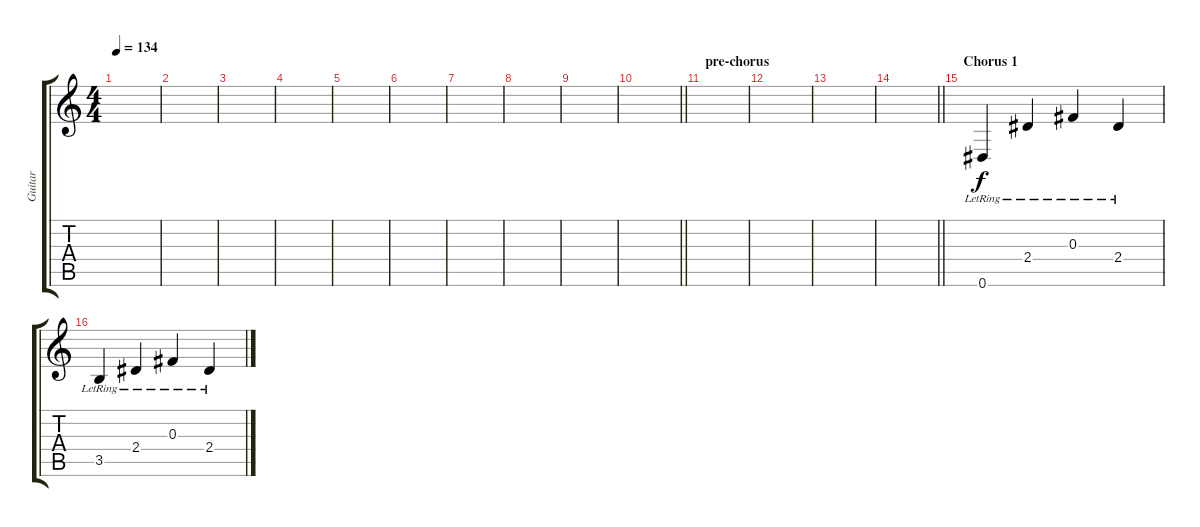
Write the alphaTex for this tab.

\track ("Guitar" "Guitar") {instrument electricguitarclean}
\staff {score tabs}
\tuning (Eb4 Bb3 Gb3 Db3 Ab2 Eb2) {hide}
\ts (4 4)
\tempo 134
\clef g2
\ks c
|
|
|
|
|
|
|
|
|
\barLineRight lightlight
|
\section ("" "pre-chorus")
|
|
|
\barLineRight lightlight
|
\section ("" "Chorus 1")
0.6{lr}.4 2.4{lr}.4 0.3{lr}.4 2.4{lr}.4 |
3.5{lr}.4 2.4{lr}.4 0.3{lr}.4 2.4{lr}.4
